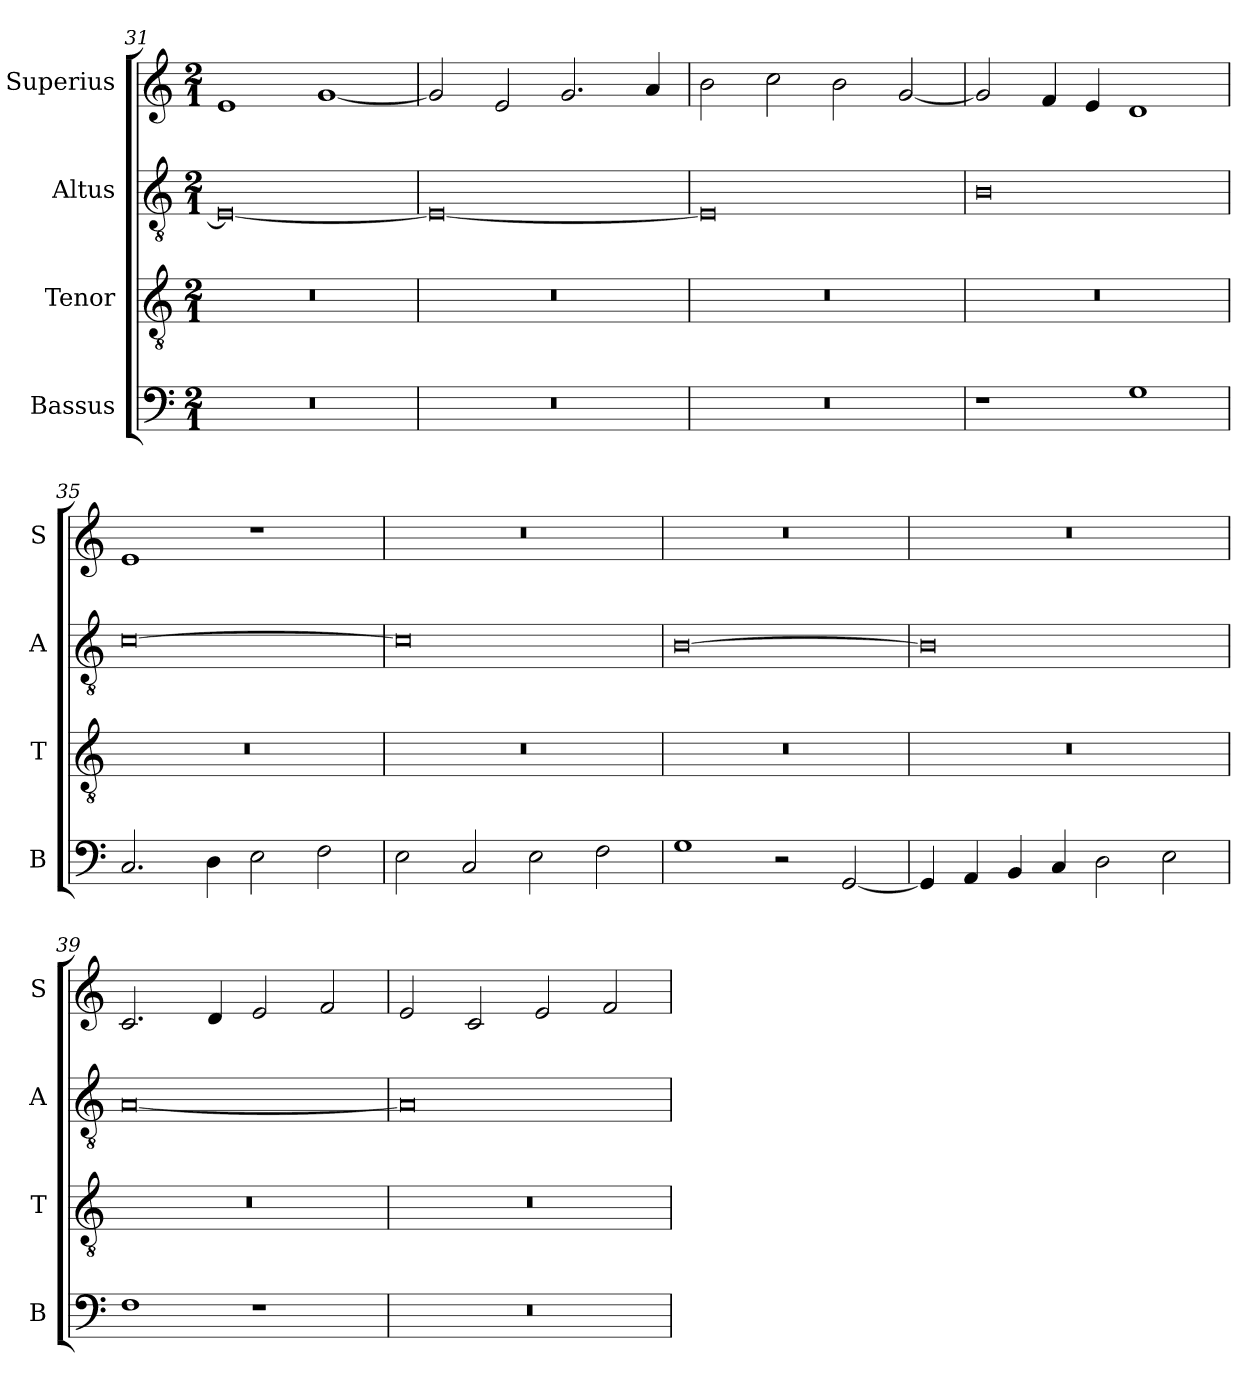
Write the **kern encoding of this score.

**kern	**kern	**kern	**kern
*part4	*part3	*part2	*part1
*staff4	*staff3	*staff2	*staff1
*I"Bassus	*I"Tenor	*I"Altus	*I"Superius
*I'B	*I'T	*I'A	*I'S
*clefF4	*clefGv2	*clefGv2	*clefG2
*k[]	*k[]	*k[]	*k[]
*M2/1	*M2/1	*M2/1	*M2/1
=31	=31	=31	=31
0r	0r	0E_	1e
.	.	.	[1g
=32	=32	=32	=32
0r	0r	0E_	2g]
.	.	.	2e
.	.	.	2.g
.	.	.	4a
=33	=33	=33	=33
0r	0r	0E]	2b
.	.	.	2cc
.	.	.	2b
.	.	.	[2g
=34	=34	=34	=34
1r	0r	0B	2g]
.	.	.	4f
.	.	.	4e
1G	.	.	1d
=35	=35	=35	=35
2.C	0r	[0c	1e
4D	.	.	.
2E	.	.	1r
2F	.	.	.
=36	=36	=36	=36
2E	0r	0c]	0r
2C	.	.	.
2E	.	.	.
2F	.	.	.
=37	=37	=37	=37
1G	0r	[0B	0r
2r	.	.	.
[2GG	.	.	.
=38	=38	=38	=38
4GG]	0r	0B]	0r
4AA	.	.	.
4BB	.	.	.
4C	.	.	.
2D	.	.	.
2E	.	.	.
=39	=39	=39	=39
1F	0r	[0A	2.c
.	.	.	4d
1r	.	.	2e
.	.	.	2f
=40	=40	=40	=40
0r	0r	0A]	2e
.	.	.	2c
.	.	.	2e
.	.	.	2f
=	=	=	=
*-	*-	*-	*-
